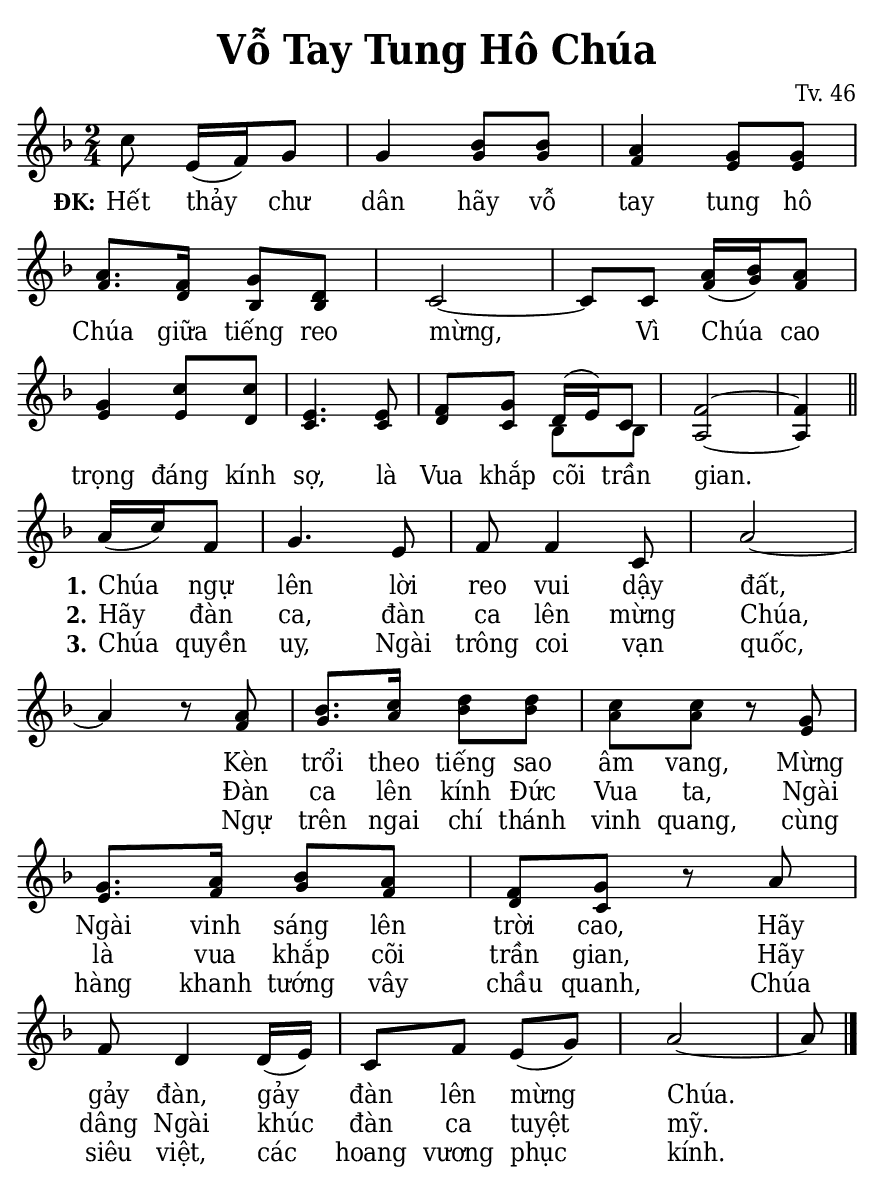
% Cài đặt chung\
\version "2.22.1"
\include "english.ly"

\header {
  title = \markup { \fontsize #1 "Vỗ Tay Tung Hô Chúa" }
  composer = "Tv. 46"
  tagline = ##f
}

% Nhạc phiên khúc
nhacPhienKhucSop = \relative c'' {
  \partial 4. c8 e,16 (f) g8 |
  g4 bf8 bf |
  a4 g8 g |
  a8. f16 g8 d |
  c2 ~ |
  c8 c a'16 (bf) a8 |
  g4 c8 c |
  e,4. e8 |
  f g d16 (e) c8 |
  f2 ~ |
  f4 \bar "||" \break
  
  a16 (c) f,8 |
  g4. e8 |
  f f4 c8 |
  a'2 ~ |
  a4 r8 a |
  bf8. c16 d8 d |
  c c r g |
  g8. a16 bf8 a |
  f g r a |
  f d4 d16 (e) |
  c8 f e (g) |
  a2 ~ |
  a8 \bar "|."
}

nhacPhienKhucAlto = \relative c'' {
  c8 e,16 (f) g8 |
  g4 g8 g |
  f4 e8 e |
  f8. d16 bf8 bf |
  c2 ~ |
  c8 c f16 (g) f8 |
  e4 e8 d |
  c4. c8 |
  d c bf [bf] |
  a2 ~ |
  a4
  
  a'16 (c) f,8 |
  g4. e8 |
  f f4 c8 |
  a'2 ~ |
  a4 r8 f |
  g8. a16 bf8 bf |
  a a r e |
  e8. f16 g8 f |
  d c r a' |
  f d4 d16 (e) |
  c8 f e (g) |
  a2 ~ |
  a8
}

% Lời phiên khúc
loiPhienKhucSop = \lyrics {
  \set stanza = "ĐK:"
  Hết thảy chư dân hãy vỗ tay tung hô Chúa
  giữa tiếng reo mừng,
  Vì Chúa cao trọng đáng kính sợ,
  là Vua khắp cõi trần gian.
  <<
    {
      \set stanza = "1."
      Chúa ngự lên lời reo vui dậy đất,
      Kèn trổi theo tiếng sao âm vang,
      Mừng Ngài vinh sáng lên trời cao,
      Hãy gảy đàn, gảy đàn lên mừng Chúa.
    }
    \new Lyrics {
	    \set associatedVoice = "beSop"
	    \set stanza = "2."
	    Hãy đàn ca, đàn ca lên mừng Chúa,
	    Đàn ca lên kính Đức Vua ta,
	    Ngài là vua khắp cõi trần gian,
	    Hãy dâng Ngài khúc đàn ca tuyệt mỹ.
    }
    \new Lyrics {
	    \set associatedVoice = "beSop"
	    \set stanza = "3."
	    Chúa quyền uy, Ngài trông coi vạn quốc,
	    Ngự trên ngai chí thánh vinh quang,
	    cùng hàng khanh tướng vây chầu quanh,
	    Chúa siêu việt, các hoang vương phục kính.
    }
  >>
}

% Dàn trang
\paper {
  #(set-paper-size "a5")
  top-margin = 3\mm
  bottom-margin = 3\mm
  left-margin = 3\mm
  right-margin = 3\mm
  indent = #0
  #(define fonts
	 (make-pango-font-tree "Deja Vu Serif Condensed"
	 		       "Deja Vu Serif Condensed"
			       "Deja Vu Serif Condensed"
			       (/ 20 20)))
  print-page-number = ##f
}

TongNhip = {
  \key f \major \time 2/4
  \set Timing.beamExceptions = #'()
  \set Timing.baseMoment = #(ly:make-moment 1/4)
}

% Đổi kích thước nốt cho bè phụ
notBePhu =
#(define-music-function (font-size music) (number? ly:music?)
   (for-some-music
     (lambda (m)
       (if (music-is-of-type? m 'rhythmic-event)
           (begin
             (set! (ly:music-property m 'tweaks)
                   (cons `(font-size . ,font-size)
                         (ly:music-property m 'tweaks)))
             #t)
           #f))
     music)
   music)

\score {
  \new ChoirStaff <<
    \new Staff \with {
        \consists "Merge_rests_engraver"
        printPartCombineTexts = ##f
      }
      <<
      \new Voice \TongNhip \partCombine 
        \nhacPhienKhucSop
        \notBePhu -1 { \nhacPhienKhucAlto }
      \new NullVoice = beSop \nhacPhienKhucSop
      \new Lyrics \lyricsto beSop \loiPhienKhucSop
      >>
  >>
  \layout {
    \override Lyrics.LyricSpace.minimum-distance = #1.5
    \override Score.BarNumber.break-visibility = ##(#f #f #f)
    \override Score.SpacingSpanner.uniform-stretching = ##t
  } 
}
